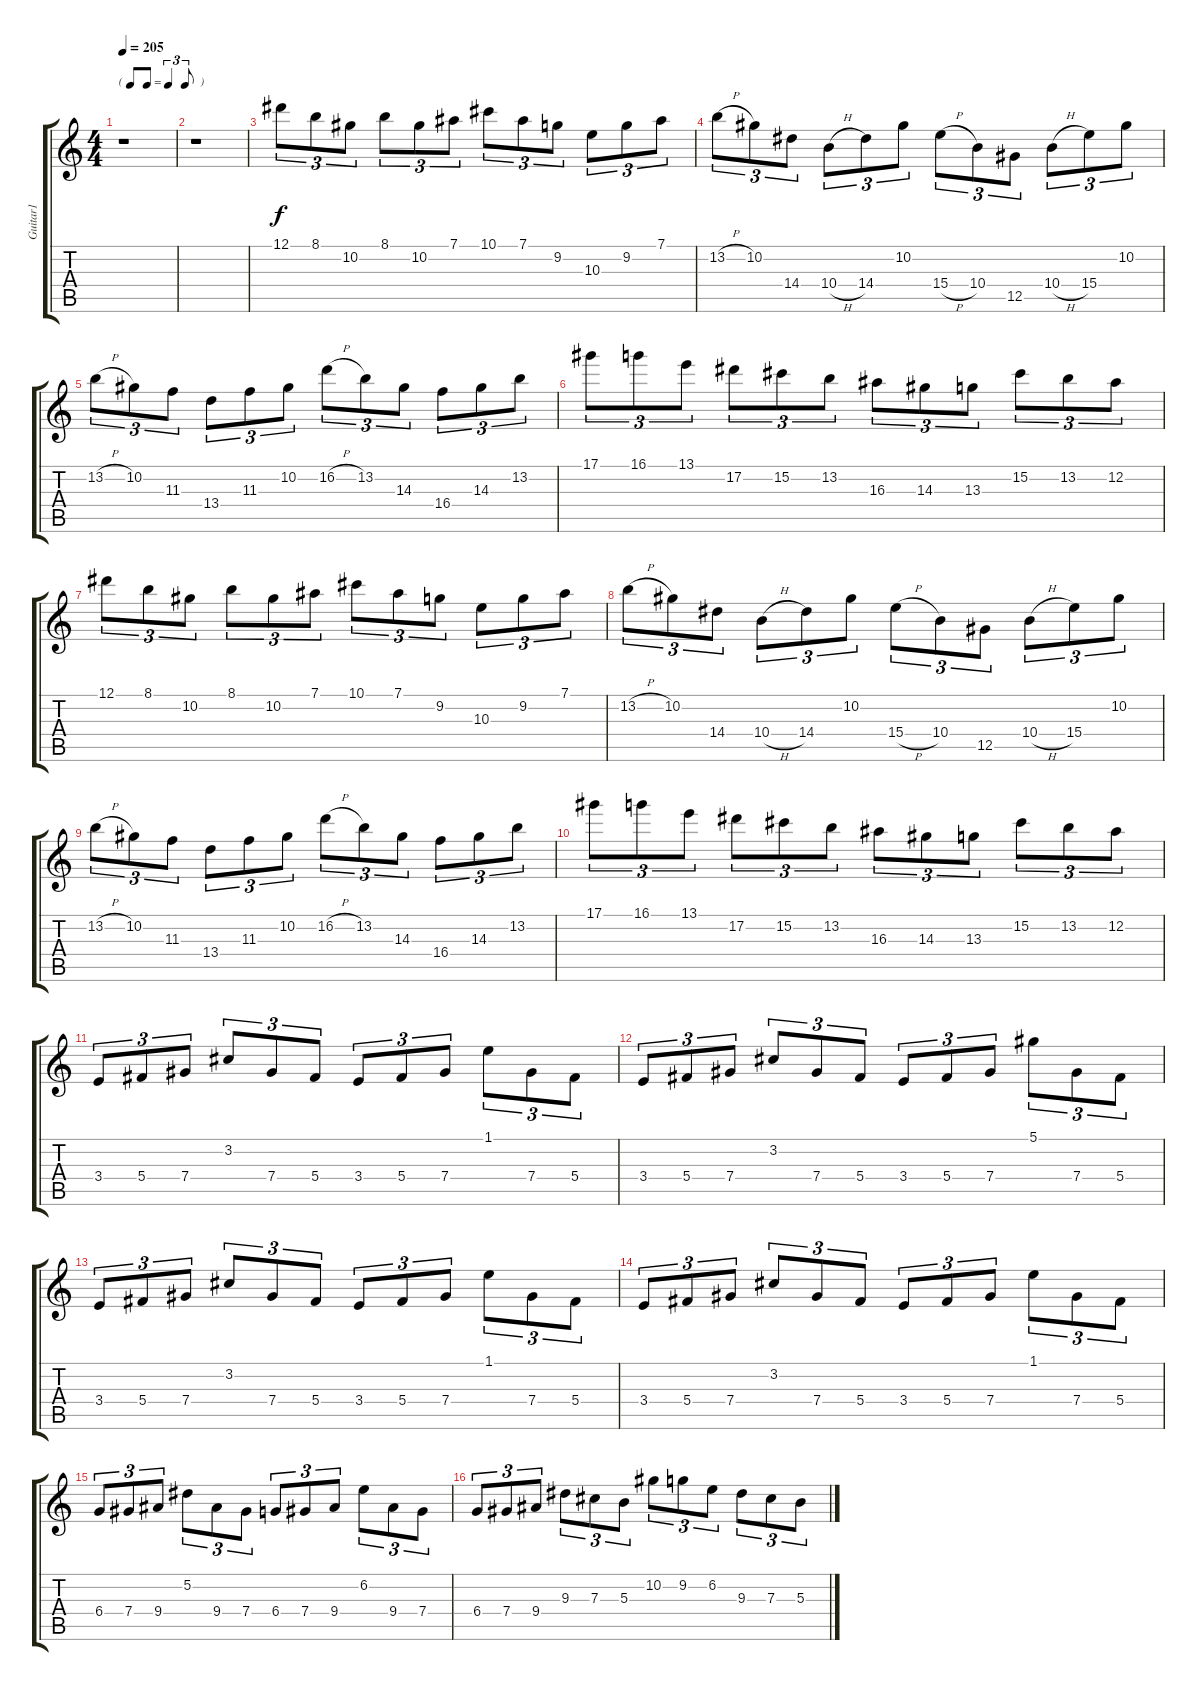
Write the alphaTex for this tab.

\track ("Guitar1" "Guitar1") {instrument distortionguitar}
\staff {score tabs}
\tuning (Eb4 Bb3 Gb3 Db3 Ab2 Eb2) {hide}
\ts (4 4)
\tf triplet8th
\tempo 205
\clef g2
\ks c
r.1{dy f} |
r.1 |
12.1.8{tu (3 2)} 8.1.8{tu (3 2)} 10.2.8{tu (3 2)} 8.1.8{tu (3 2)} 10.2.8{tu (3 2)} 7.1.8{tu (3 2)} 10.1.8{tu (3 2)} 7.1.8{tu (3 2)} 9.2.8{tu (3 2)} 10.3.8{tu (3 2)} 9.2.8{tu (3 2)} 7.1.8{tu (3 2)} |
13.2{h}.8{tu (3 2)} 10.2.8{tu (3 2)} 14.4.8{tu (3 2)} 10.4{h}.8{tu (3 2)} 14.4.8{tu (3 2)} 10.2.8{tu (3 2)} 15.4{h}.8{tu (3 2)} 10.4.8{tu (3 2)} 12.5.8{tu (3 2)} 10.4{h}.8{tu (3 2)} 15.4.8{tu (3 2)} 10.2.8{tu (3 2)} |
13.2{h}.8{tu (3 2)} 10.2.8{tu (3 2)} 11.3.8{tu (3 2)} 13.4.8{tu (3 2)} 11.3.8{tu (3 2)} 10.2.8{tu (3 2)} 16.2{h}.8{tu (3 2)} 13.2.8{tu (3 2)} 14.3.8{tu (3 2)} 16.4.8{tu (3 2)} 14.3.8{tu (3 2)} 13.2.8{tu (3 2)} |
17.1.8{tu (3 2)} 16.1.8{tu (3 2)} 13.1.8{tu (3 2)} 17.2.8{tu (3 2)} 15.2.8{tu (3 2)} 13.2.8{tu (3 2)} 16.3.8{tu (3 2)} 14.3.8{tu (3 2)} 13.3.8{tu (3 2)} 15.2.8{tu (3 2)} 13.2.8{tu (3 2)} 12.2.8{tu (3 2)} |
12.1.8{tu (3 2)} 8.1.8{tu (3 2)} 10.2.8{tu (3 2)} 8.1.8{tu (3 2)} 10.2.8{tu (3 2)} 7.1.8{tu (3 2)} 10.1.8{tu (3 2)} 7.1.8{tu (3 2)} 9.2.8{tu (3 2)} 10.3.8{tu (3 2)} 9.2.8{tu (3 2)} 7.1.8{tu (3 2)} |
13.2{h}.8{tu (3 2)} 10.2.8{tu (3 2)} 14.4.8{tu (3 2)} 10.4{h}.8{tu (3 2)} 14.4.8{tu (3 2)} 10.2.8{tu (3 2)} 15.4{h}.8{tu (3 2)} 10.4.8{tu (3 2)} 12.5.8{tu (3 2)} 10.4{h}.8{tu (3 2)} 15.4.8{tu (3 2)} 10.2.8{tu (3 2)} |
13.2{h}.8{tu (3 2)} 10.2.8{tu (3 2)} 11.3.8{tu (3 2)} 13.4.8{tu (3 2)} 11.3.8{tu (3 2)} 10.2.8{tu (3 2)} 16.2{h}.8{tu (3 2)} 13.2.8{tu (3 2)} 14.3.8{tu (3 2)} 16.4.8{tu (3 2)} 14.3.8{tu (3 2)} 13.2.8{tu (3 2)} |
17.1.8{tu (3 2)} 16.1.8{tu (3 2)} 13.1.8{tu (3 2)} 17.2.8{tu (3 2)} 15.2.8{tu (3 2)} 13.2.8{tu (3 2)} 16.3.8{tu (3 2)} 14.3.8{tu (3 2)} 13.3.8{tu (3 2)} 15.2.8{tu (3 2)} 13.2.8{tu (3 2)} 12.2.8{tu (3 2)} |
3.4.8{tu (3 2)} 5.4.8{tu (3 2)} 7.4.8{tu (3 2)} 3.2.8{tu (3 2)} 7.4.8{tu (3 2)} 5.4.8{tu (3 2)} 3.4.8{tu (3 2)} 5.4.8{tu (3 2)} 7.4.8{tu (3 2)} 1.1.8{tu (3 2)} 7.4.8{tu (3 2)} 5.4.8{tu (3 2)} |
3.4.8{tu (3 2)} 5.4.8{tu (3 2)} 7.4.8{tu (3 2)} 3.2.8{tu (3 2)} 7.4.8{tu (3 2)} 5.4.8{tu (3 2)} 3.4.8{tu (3 2)} 5.4.8{tu (3 2)} 7.4.8{tu (3 2)} 5.1.8{tu (3 2)} 7.4.8{tu (3 2)} 5.4.8{tu (3 2)} |
3.4.8{tu (3 2)} 5.4.8{tu (3 2)} 7.4.8{tu (3 2)} 3.2.8{tu (3 2)} 7.4.8{tu (3 2)} 5.4.8{tu (3 2)} 3.4.8{tu (3 2)} 5.4.8{tu (3 2)} 7.4.8{tu (3 2)} 1.1.8{tu (3 2)} 7.4.8{tu (3 2)} 5.4.8{tu (3 2)} |
3.4.8{tu (3 2)} 5.4.8{tu (3 2)} 7.4.8{tu (3 2)} 3.2.8{tu (3 2)} 7.4.8{tu (3 2)} 5.4.8{tu (3 2)} 3.4.8{tu (3 2)} 5.4.8{tu (3 2)} 7.4.8{tu (3 2)} 1.1.8{tu (3 2)} 7.4.8{tu (3 2)} 5.4.8{tu (3 2)} |
6.4.8{tu (3 2)} 7.4.8{tu (3 2)} 9.4.8{tu (3 2)} 5.2.8{tu (3 2)} 9.4.8{tu (3 2)} 7.4.8{tu (3 2)} 6.4.8{tu (3 2)} 7.4.8{tu (3 2)} 9.4.8{tu (3 2)} 6.2.8{tu (3 2)} 9.4.8{tu (3 2)} 7.4.8{tu (3 2)} |
6.4.8{tu (3 2)} 7.4.8{tu (3 2)} 9.4.8{tu (3 2)} 9.3.8{tu (3 2)} 7.3.8{tu (3 2)} 5.3.8{tu (3 2)} 10.2.8{tu (3 2)} 9.2.8{tu (3 2)} 6.2.8{tu (3 2)} 9.3.8{tu (3 2)} 7.3.8{tu (3 2)} 5.3.8{tu (3 2)}
